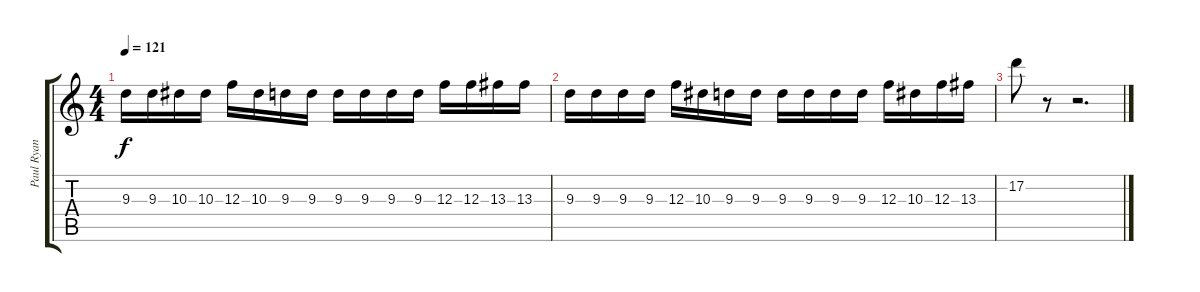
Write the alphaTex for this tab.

\track ("Paul Ryan (Guitar)" "Paul Ryan ") {instrument distortionguitar}
\staff {score tabs}
\tuning (D4 A3 F3 C3 G2 D2) {hide}
\ts (4 4)
\tempo 121
\clef g2
\ks c
9.3.16{dy f} 9.3.16 10.3.16 10.3.16 12.3.16 10.3.16 9.3.16 9.3.16 9.3.16 9.3.16 9.3.16 9.3.16 12.3.16 12.3.16 13.3.16 13.3.16 |
9.3.16 9.3.16 9.3.16 9.3.16 12.3.16 10.3.16 9.3.16 9.3.16 9.3.16 9.3.16 9.3.16 9.3.16 12.3.16 10.3.16 12.3.16 13.3.16 |
17.2.8 r.8 r.2{d}
